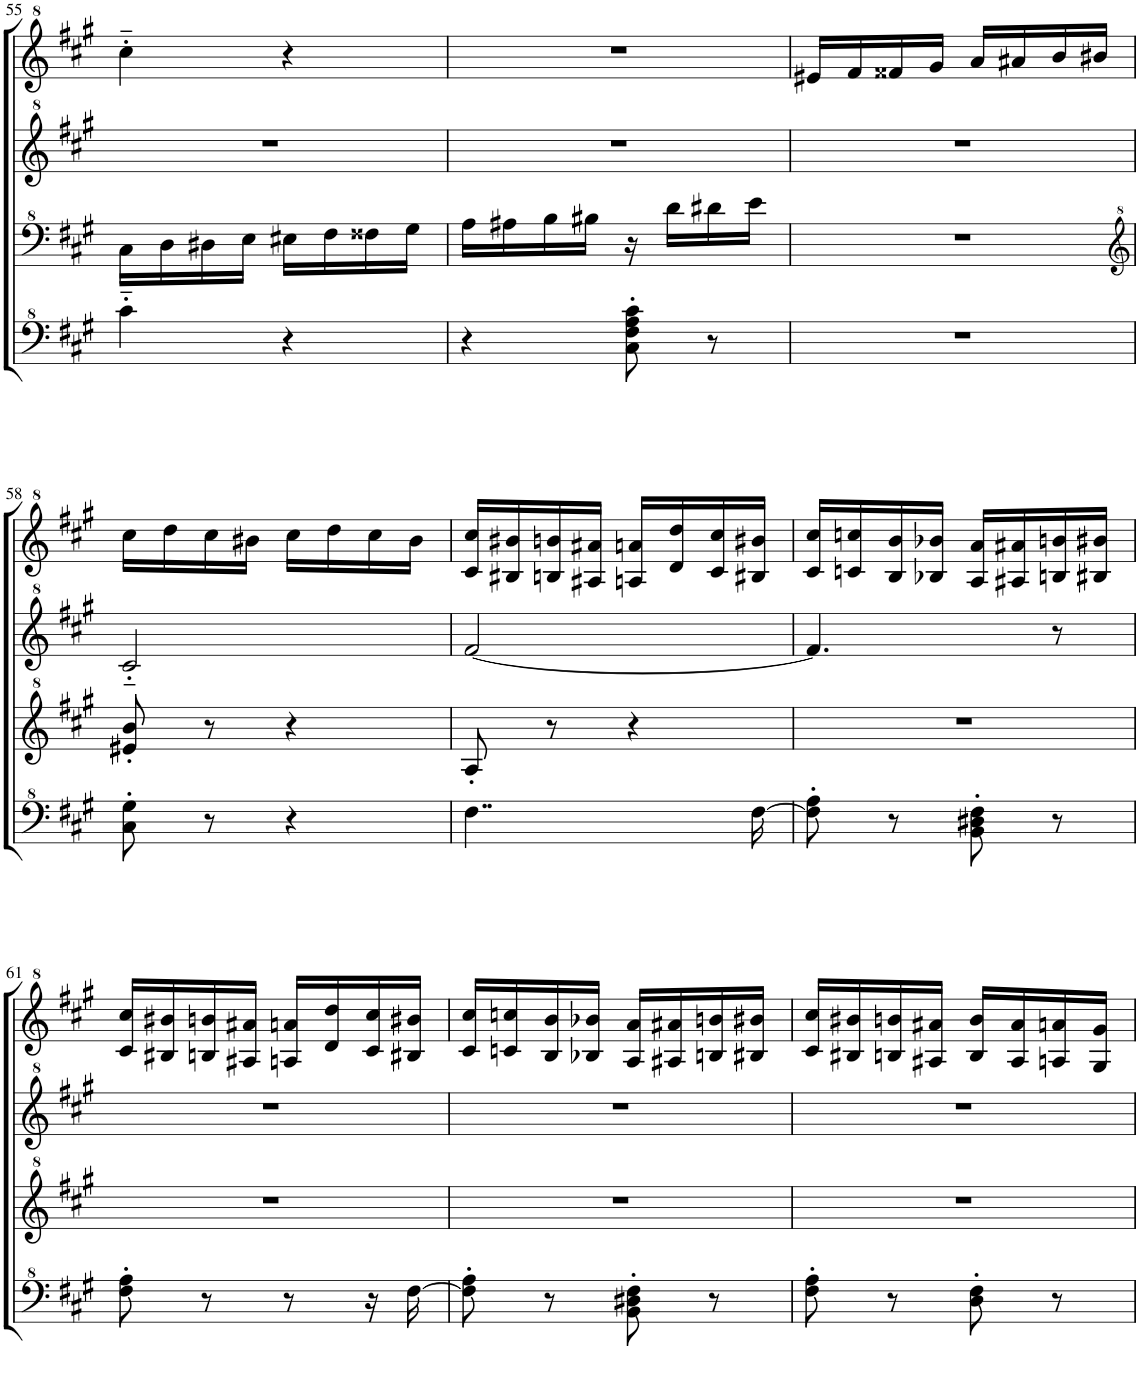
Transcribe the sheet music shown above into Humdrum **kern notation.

**kern	**kern	**kern	**kern
*part1	*part1	*part1	*part1
*staff4	*staff3	*staff2	*staff1
*I"Model III	*	*	*
!!LO:PB:g=z
*clefF^4	*clefF^4	*clefG^2	*clefG^2
*k[f#c#g#]	*k[f#c#g#]	*k[f#c#g#]	*k[f#c#g#]
*M2/4	*M2/4	*M2/4	*M2/4
=55	=55	=55	=55
4cc#'~\	16c#\LL	2r	4ccc#'~\
.	16d\	.	.
.	16d#X\	.	.
.	16e\JJ	.	.
4r	16e#X\LL	.	4r
.	16f#\	.	.
.	16f##X\	.	.
.	16g#\JJ	.	.
=56	=56	=56	=56
4r	16a\LL	2r	2r
.	16a#X\	.	.
.	16b\	.	.
.	16b#X\JJ	.	.
8c#\' 8f#\' 8a\' 8cc#\'	16r	.	.
.	16dd\LL	.	.
8r	16dd#X\	.	.
.	16ee\JJ	.	.
=57	=57	=57	=57
2r	2r	2r	16ee#X/LL
.	.	.	16ff#/
.	.	.	16ff##X/
.	.	.	16gg#/JJ
.	.	.	16aa/LL
.	.	.	16aa#X/
.	.	.	16bb/
.	.	.	16bb#X/JJ
!!LO:LB:g=z
=58	=58	=58	=58
*	*clefG^2	*	*
8c#\' 8g#\'	8ee#X/' 8bb/'	2cc#'~/	16ccc#\LL
.	.	.	16ddd\
8r	8r	.	16ccc#\
.	.	.	16bb#X\JJ
4r	4r	.	16ccc#\LL
.	.	.	16ddd\
.	.	.	16ccc#\
.	.	.	16bb#\JJ
=59	=59	=59	=59
4..f#\	8a'/	[2ff#/	16cc#/ 16ccc#/LL
.	.	.	16b#X/ 16bb#X/
.	8r	.	16bn/ 16bbn/
.	.	.	16a#X/ 16aa#X/JJ
.	4r	.	16an/ 16aan/LL
.	.	.	16dd/ 16ddd/
.	.	.	16cc#/ 16ccc#/
[16f#\	.	.	16b#X/ 16bb#X/JJ
=60	=60	=60	=60
8f#\]' 8a\'	2r	4.ff#/]	16cc#/ 16ccc#/LL
.	.	.	16ccn/ 16cccn/
8r	.	.	16b/ 16bb/
.	.	.	16b-X/ 16bb-X/JJ
8B\' 8d#X\' 8f#\'	.	.	16a/ 16aa/LL
.	.	.	16a#X/ 16aa#X/
8r	.	8r	16bn/ 16bbn/
.	.	.	16b#X/ 16bb#X/JJ
!!LO:LB:g=z
=61	=61	=61	=61
8f#\' 8a\'	2r	2r	16cc#/ 16ccc#/LL
.	.	.	16b#X/ 16bb#X/
8r	.	.	16bn/ 16bbn/
.	.	.	16a#X/ 16aa#X/JJ
8r	.	.	16an/ 16aan/LL
.	.	.	16dd/ 16ddd/
16r	.	.	16cc#/ 16ccc#/
[16f#\	.	.	16b#X/ 16bb#X/JJ
=62	=62	=62	=62
8f#\]' 8a\'	2r	2r	16cc#/ 16ccc#/LL
.	.	.	16ccn/ 16cccn/
8r	.	.	16b/ 16bb/
.	.	.	16b-X/ 16bb-X/JJ
8B\' 8d#X\' 8f#\'	.	.	16a/ 16aa/LL
.	.	.	16a#X/ 16aa#X/
8r	.	.	16bn/ 16bbn/
.	.	.	16b#X/ 16bb#X/JJ
=63	=63	=63	=63
8f#\' 8a\'	2r	2r	16cc#/ 16ccc#/LL
.	.	.	16b#X/ 16bb#X/
8r	.	.	16bn/ 16bbn/
.	.	.	16a#X/ 16aa#X/JJ
8d\' 8f#\'	.	.	16b/ 16bb/LL
.	.	.	16a#/ 16aa#/
8r	.	.	16an/ 16aan/
.	.	.	16g#/ 16gg#/JJ
=	=	=	=
*-	*-	*-	*-
